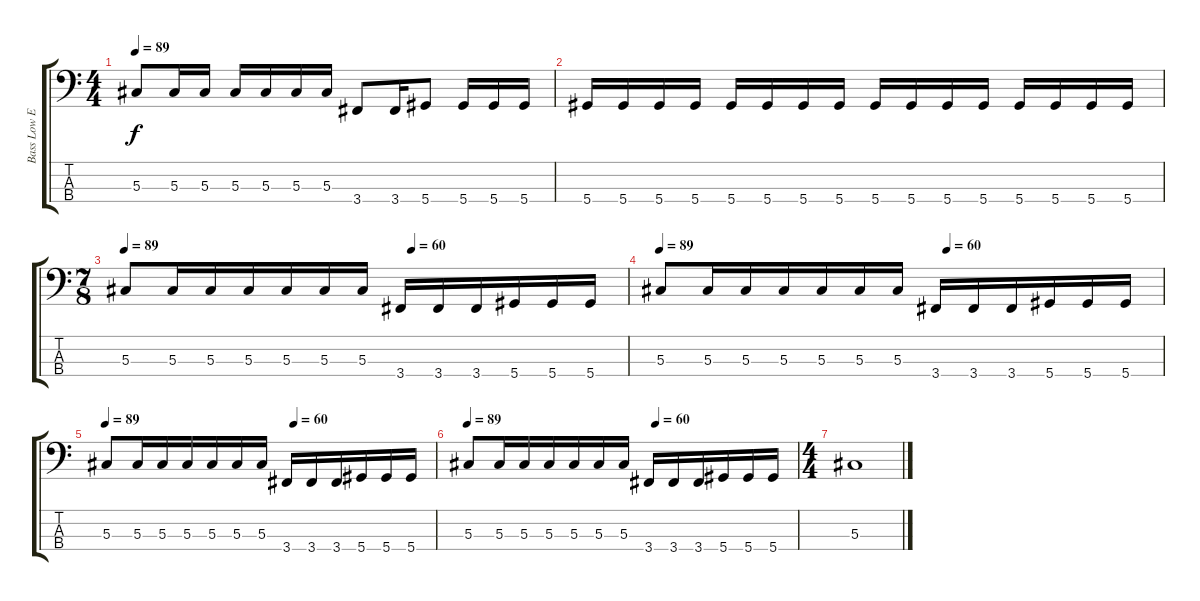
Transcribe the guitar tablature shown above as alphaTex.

\track ("Bass Low End" "Bass Low E") {instrument electricbassfinger}
\staff {score tabs}
\tuning (Gb2 Db2 Ab1 Eb1) {hide}
\ts (4 4)
\tempo 89
\clef f4
\ks c
5.3.8{dy f} 5.3.16 5.3.16 5.3.16 5.3.16 5.3.16 5.3.16 3.4.8 3.4.16 5.4.8 5.4.16 5.4.16 5.4.16 |
5.4.16 5.4.16 5.4.16 5.4.16 5.4.16 5.4.16 5.4.16 5.4.16 5.4.16 5.4.16 5.4.16 5.4.16 5.4.16 5.4.16 5.4.16 5.4.16 |
\ts (7 8)
\tempo 89
\tempo (60 0.5714285714285714)
5.3.8 5.3.16 5.3.16 5.3.16 5.3.16 5.3.16 5.3.16 3.4.16 3.4.16 3.4.16 5.4.16 5.4.16 5.4.16 |
\tempo 89
\tempo (60 0.5714285714285714)
5.3.8 5.3.16 5.3.16 5.3.16 5.3.16 5.3.16 5.3.16 3.4.16 3.4.16 3.4.16 5.4.16 5.4.16 5.4.16 |
\tempo 89
\tempo (60 0.5714285714285714)
5.3.8 5.3.16 5.3.16 5.3.16 5.3.16 5.3.16 5.3.16 3.4.16 3.4.16 3.4.16 5.4.16 5.4.16 5.4.16 |
\tempo 89
\tempo (60 0.5714285714285714)
5.3.8 5.3.16 5.3.16 5.3.16 5.3.16 5.3.16 5.3.16 3.4.16 3.4.16 3.4.16 5.4.16 5.4.16 5.4.16 |
\ts (4 4)
5.3.1
